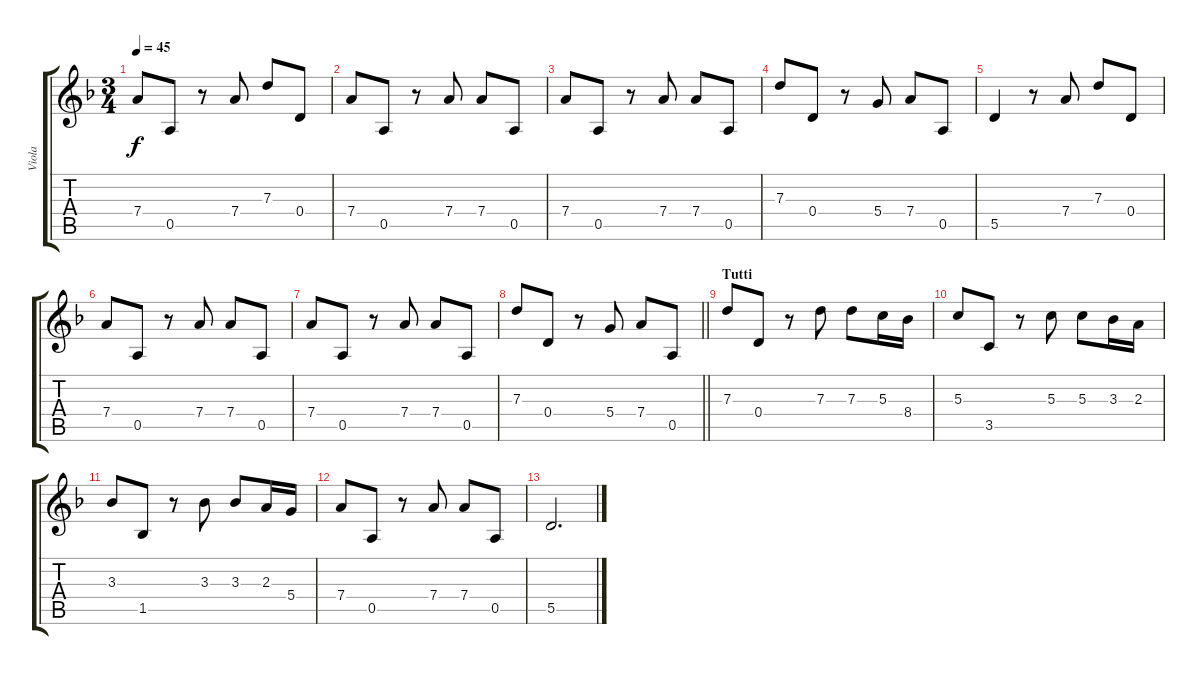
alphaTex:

\track ("Viola" "Viola") {instrument distortionguitar}
\staff {score tabs}
\tuning (E4 B3 G3 D3 A2 E2) {hide}
\ts (3 4)
\tempo 45
\clef g2
\ks dminor
7.4.8{dy f} 0.5.8 r.8 7.4.8 7.3.8 0.4.8 |
7.4.8 0.5.8 r.8 7.4.8 7.4.8 0.5.8 |
7.4.8 0.5.8 r.8 7.4.8 7.4.8 0.5.8 |
7.3.8 0.4.8 r.8 5.4.8 7.4.8 0.5.8 |
5.5.4 r.8 7.4.8 7.3.8 0.4.8 |
7.4.8 0.5.8 r.8 7.4.8 7.4.8 0.5.8 |
7.4.8 0.5.8 r.8 7.4.8 7.4.8 0.5.8 |
\barLineRight lightlight
7.3.8 0.4.8 r.8 5.4.8 7.4.8 0.5.8 |
\section ("" "Tutti")
7.3.8 0.4.8 r.8 7.3.8 7.3.8 5.3.16 8.4.16 |
5.3.8 3.5.8 r.8 5.3.8 5.3.8 3.3.16 2.3.16 |
3.3.8 1.5.8 r.8 3.3.8 3.3.8 2.3.16 5.4.16 |
7.4.8 0.5.8 r.8 7.4.8 7.4.8 0.5.8 |
5.5.2{d}
